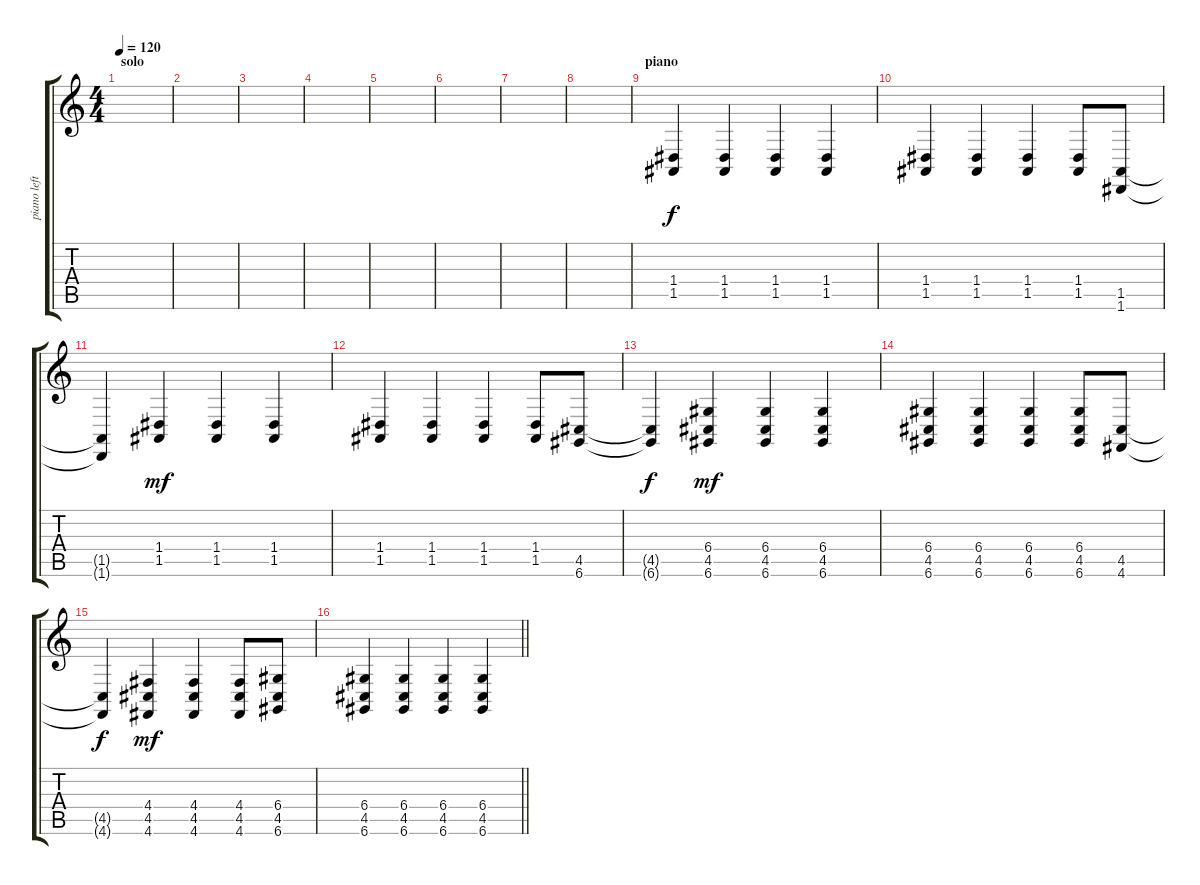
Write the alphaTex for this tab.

\track ("piano left" "piano left") {instrument pizzicatostrings}
\staff {score tabs}
\tuning (E4 B3 G3 D3 A2 D2) {hide}
\ts (4 4)
\section ("" "solo")
\tempo 120
\clef g2
\ks c
|
|
|
|
|
|
|
|
\section ("" "piano")
(1.4 1.5).4{instrument acousticgrandpiano} (1.4 1.5).4 (1.4 1.5).4 (1.4 1.5).4 |
(1.4 1.5).4 (1.4 1.5).4 (1.4 1.5).4 (1.4 1.5).8 (1.5 1.6).8 |
(1.5{t} 1.6{t}).4{dy f} (1.4 1.5).4{dy mf} (1.4 1.5).4 (1.4 1.5).4 |
(1.4 1.5).4 (1.4 1.5).4 (1.4 1.5).4 (1.4 1.5).8 (4.5 6.6).8 |
(4.5{t} 6.6{t}).4{dy f} (6.4 4.5 6.6).4{dy mf} (6.4 4.5 6.6).4 (6.4 4.5 6.6).4 |
(6.4 4.5 6.6).4 (6.4 4.5 6.6).4 (6.4 4.5 6.6).4 (6.4 4.5 6.6).8 (4.5 4.6).8 |
(4.5{t} 4.6{t}).4{dy f} (4.4 4.5 4.6).4{dy mf} (4.4 4.5 4.6).4 (4.4 4.5 4.6).8 (6.4 4.5 6.6).8 |
\barLineRight lightlight
(6.4 4.5 6.6).4 (6.4 4.5 6.6).4 (6.4 4.5 6.6).4 (6.4 4.5 6.6).4
